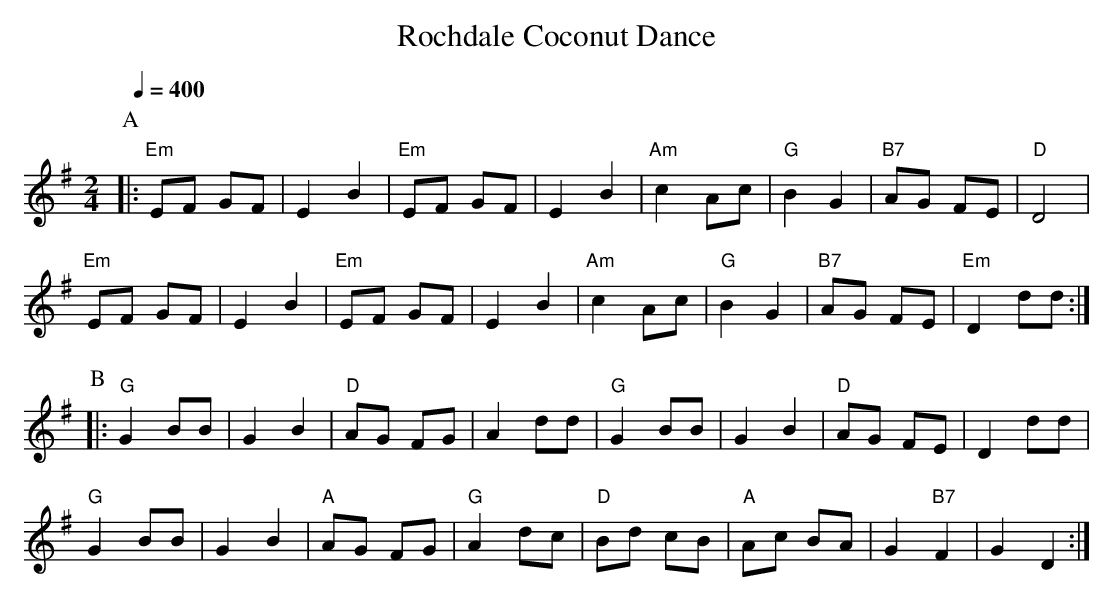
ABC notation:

X:1
T:Rochdale Coconut Dance
M:2/4
L:1/8
Q:1/4=400
K:Eminor
P:A
|: "Em" EF GF|E2 B2| "Em" EF GF|E2 B2| "Am" c2 Ac| "G" B2 G2| "B7" AG FE| "D" D4|
"Em" EF GF|E2 B2| "Em" EF GF|E2 B2| "Am" c2 Ac| "G" B2 G2| "B7" AG FE| "Em" D2 dd :|
P:B
|: "G" G2 BB |G2 B2| "D" AG FG | A2 dd | "G" G2 BB | G2 B2| "D" AG FE| D2 dd|
"G" G2 BB | G2 B2| "A" AG FG| "G" A2 dc| "D" Bd cB| "A" Ac BA| G2 "B7" F2|G2 D2 :|
